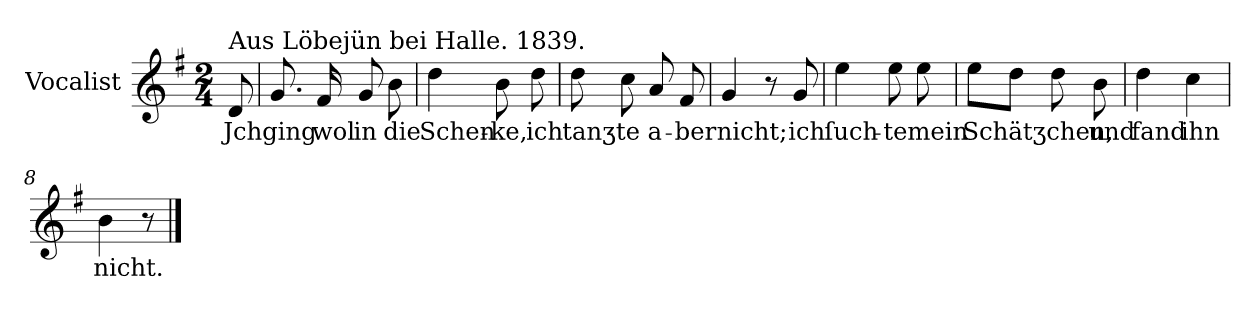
**kern	**text
*part1	*part1
*staff1	*staff1
*I"Vocalist	*
*k[f#]	*
*G:	*
*M2/4	*
=	=
!LO:TX:a:t=Aus Löbejün bei Halle. 1839.	!
8d	Jch
=1	=1
8.g	ging
16f#	wol
8g	in
8b	die
=2	=2
4dd	Schen-
8b	-ke,
8dd	ich
=3	=3
8dd	tanʒ-
8cc	-te
8a	a-
8f#	-ber
=4	=4
4g	nicht;
8r	.
8g	ich
=5	=5
4ee	ſuch-
8ee	-te
8ee	mein
=6	=6
8eeL	Schätʒchen,
8ddJ	.
8dd	.
8b	und
=7	=7
4dd	fand
4cc	ihn
=8	=8
4b	nicht.
8r	.
==	==
*-	*-
